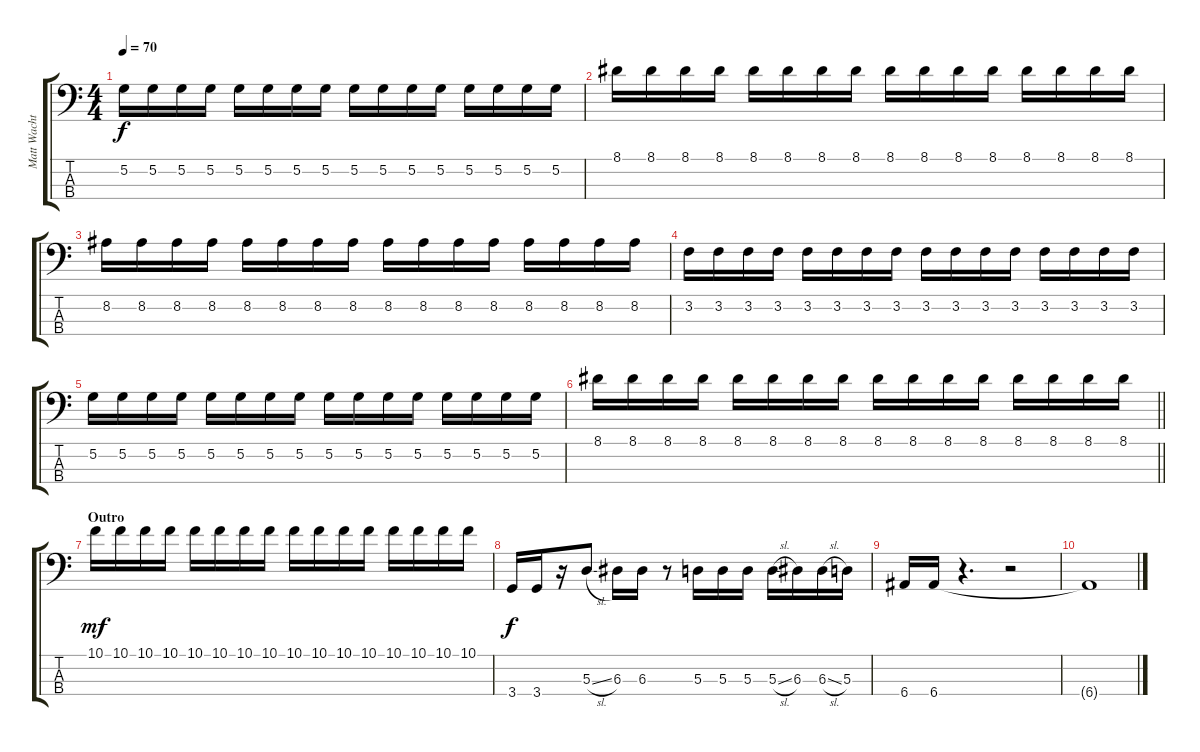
\track ("Matt Wachter (Bass)" "Matt Wacht") {instrument electricbassfinger}
\staff {score tabs}
\tuning (G2 D2 A1 E1) {hide}
\ts (4 4)
\tempo 70
\clef f4
\ks c
5.2.16{dy f} 5.2.16 5.2.16 5.2.16 5.2.16 5.2.16 5.2.16 5.2.16 5.2.16 5.2.16 5.2.16 5.2.16 5.2.16 5.2.16 5.2.16 5.2.16 |
8.1.16 8.1.16 8.1.16 8.1.16 8.1.16 8.1.16 8.1.16 8.1.16 8.1.16 8.1.16 8.1.16 8.1.16 8.1.16 8.1.16 8.1.16 8.1.16 |
8.2.16 8.2.16 8.2.16 8.2.16 8.2.16 8.2.16 8.2.16 8.2.16 8.2.16 8.2.16 8.2.16 8.2.16 8.2.16 8.2.16 8.2.16 8.2.16 |
3.2.16 3.2.16 3.2.16 3.2.16 3.2.16 3.2.16 3.2.16 3.2.16 3.2.16 3.2.16 3.2.16 3.2.16 3.2.16 3.2.16 3.2.16 3.2.16 |
5.2.16 5.2.16 5.2.16 5.2.16 5.2.16 5.2.16 5.2.16 5.2.16 5.2.16 5.2.16 5.2.16 5.2.16 5.2.16 5.2.16 5.2.16 5.2.16 |
\barLineRight lightlight
8.1.16 8.1.16 8.1.16 8.1.16 8.1.16 8.1.16 8.1.16 8.1.16 8.1.16 8.1.16 8.1.16 8.1.16 8.1.16 8.1.16 8.1.16 8.1.16 |
\section ("" "Outro")
10.1.16{dy mf} 10.1.16 10.1.16 10.1.16 10.1.16 10.1.16 10.1.16 10.1.16 10.1.16 10.1.16 10.1.16 10.1.16 10.1.16 10.1.16 10.1.16 10.1.16 |
3.4.16{dy f} 3.4.16 r.16 5.3{sl}.8{beam Up} 6.3.16 6.3.16 r.8 5.3.16 5.3.16 5.3.16 5.3{sl}.16 6.3.16 6.3{sl}.16 5.3.16 |
6.4.16 6.4.16 r.4{d} r.2 |
6.4{t}.1
